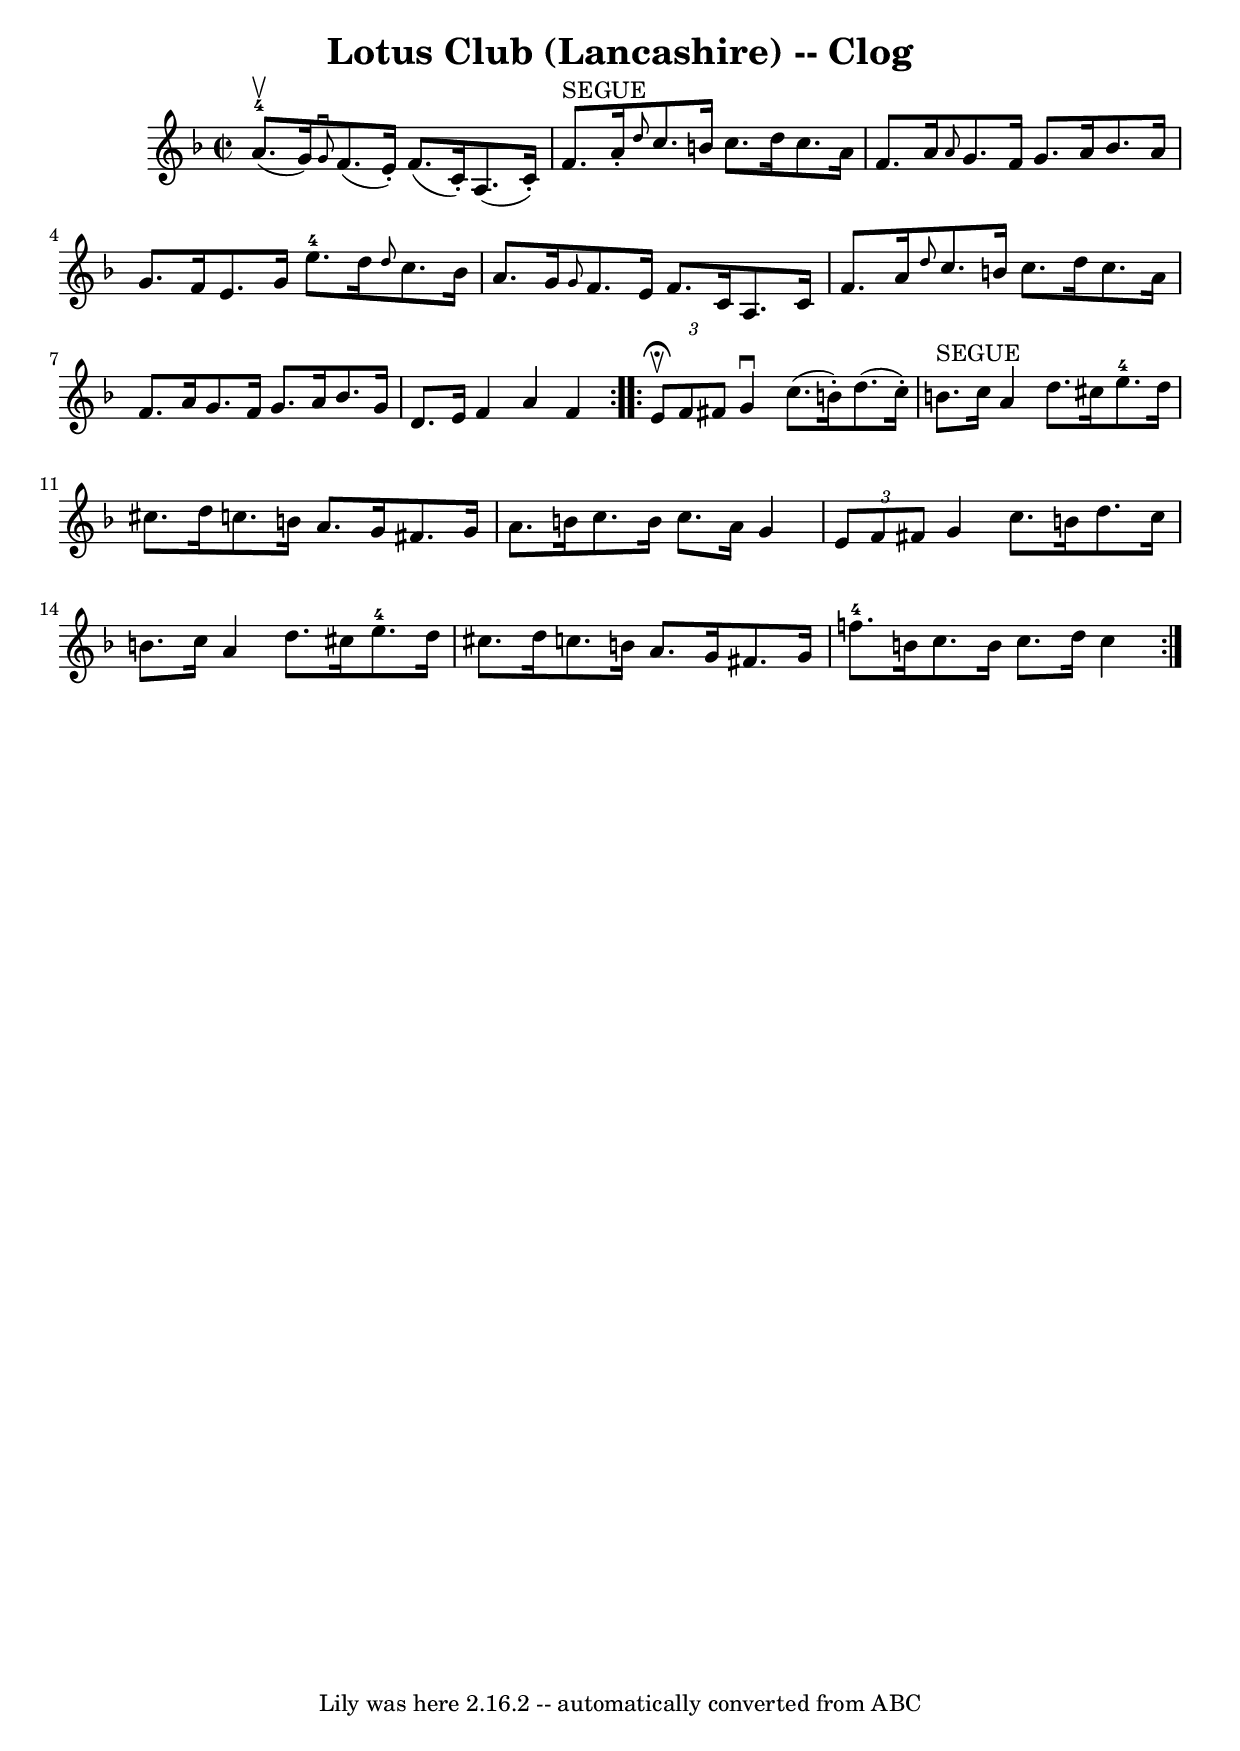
\version "2.7.40"
\include "Mammoth.ily"
\header {
	book = "Ryan's Mammoth Collection"
	crossRefNumber = "1"
	footnotes = "\\\\158 938"
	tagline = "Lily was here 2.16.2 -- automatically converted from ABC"
	title = "Lotus Club (Lancashire) -- Clog"
}
voicedefault =  {
\set Score.defaultBarType = "empty"

\repeat volta 2 {
\override Staff.TimeSignature #'style = #'C
 \time 2/2 \key f \major a'8.-4^\upbow(g'16) |
     
\grace { g'8^\downbow } f'8. (e'16 -.) f'8. (c'16 -.) a8. (
 c'16 -.) f'8.^"SEGUE" a'16 -.   |
 \grace { d''8  } c''8.   
 b'16 c''8. d''16 c''8. a'16 f'8. a'16    |
     
\grace { a'8  } g'8. f'16 g'8. a'16 bes'8. a'16 g'8.    
f'16    |
 e'8. g'16 e''8.-4 d''16  \grace { d''8  }   
c''8. bes'16 a'8. g'16    |
     \grace { g'8  } f'8.    
e'16 f'8. c'16 a8. c'16 f'8. a'16    |
 \grace {    
d''8  } c''8. b'16 c''8. d''16 c''8. a'16 f'8. a'16    
|
 g'8. f'16 g'8. a'16 bes'8. g'16 d'8. e'16    
|
 f'4 a'4 f'4    }     \repeat volta 2 {   \times 2/3 { e'8 
^\fermata^\upbow f'8 fis'8  } |
 g'4^\downbow c''8. (b'16 
-.) d''8. (c''16 -.) b'8.^"SEGUE" c''16    |
 a'4    
d''8. cis''16 e''8.-4 d''16 cis''8. d''16    |
     
c''!8. b'16 a'8. g'16 fis'8. g'16 a'8. b'16    |
   
c''8. b'16 c''8. a'16 g'4    \times 2/3 { e'8 f'8 fis'8  }  
 |
 g'4 c''8. b'16 d''8. c''16 b'8. c''16    
|
 a'4 d''8. cis''16 e''8.-4 d''16 cis''8. d''16  
  |
 c''!8. b'16 a'8. g'16 fis'8. g'16 f''!8.-4  
 b'16    |
 c''8. b'16 c''8. d''16 c''4      }   
}

\score{
    <<

	\context Staff="default"
	{
	    \voicedefault 
	}

    >>
	\layout {
	}
	\midi {}
}
